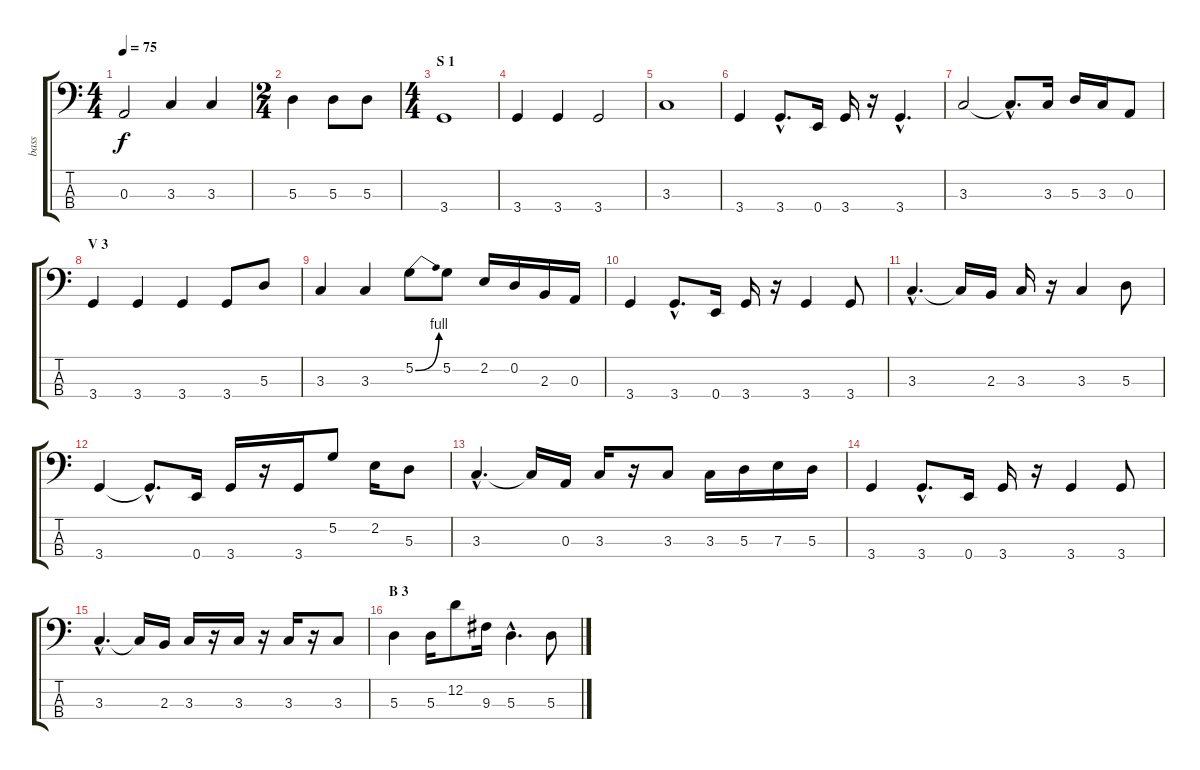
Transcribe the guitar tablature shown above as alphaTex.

\track ("bass" "bass") {instrument electricbassfinger}
\staff {score tabs}
\tuning (G2 D2 A1 E1) {hide}
\ts (4 4)
\tempo 75
\clef f4
\ks c
0.3.2{dy f} 3.3.4 3.3.4 |
\ts (2 4)
5.3.4 5.3.8 5.3.8 |
\ts (4 4)
\section ("" "S 1")
3.4.1 |
3.4.4 3.4.4 3.4.2 |
3.3.1 |
3.4.4 3.4{hac}.8{d} 0.4.16 3.4.16 r.16 3.4{hac}.4{d} |
3.3.2 3.3{hac t}.8{d} 3.3.16 5.3.16 3.3.16 0.3.8 |
\section ("" "V 3")
3.4.4 3.4.4 3.4.4 3.4.8 5.3.8 |
3.3.4 3.3.4 5.2{be (bend 0 0 60 4)}.8 5.2.8 2.2.16 0.2.16 2.3.16 0.3.16 |
3.4.4 3.4{hac}.8{d} 0.4.16 3.4.16 r.16 3.4.4 3.4.8 |
3.3{hac}.4{d} 3.3{t}.16 2.3.16 3.3.16 r.16 3.3.4 5.3.8 |
3.4.4 3.4{hac t}.8{d} 0.4.16 3.4.16 r.16 3.4.16 5.2.8 2.2.16 5.3.8 |
3.3{hac}.4{d} 3.3{t}.16 0.3.16 3.3.16 r.16 3.3.8 3.3.16 5.3.16 7.3.16 5.3.16 |
3.4.4 3.4{hac}.8{d} 0.4.16 3.4.16 r.16 3.4.4 3.4.8 |
3.3{hac}.4{d} 3.3{t}.16 2.3.16 3.3.16 r.16 3.3.16 r.16 3.3.16 r.16 3.3.8 |
\section ("" "B 3")
5.3.4 5.3.16 12.2.8 9.3.16 5.3{hac}.4{d} 5.3.8
